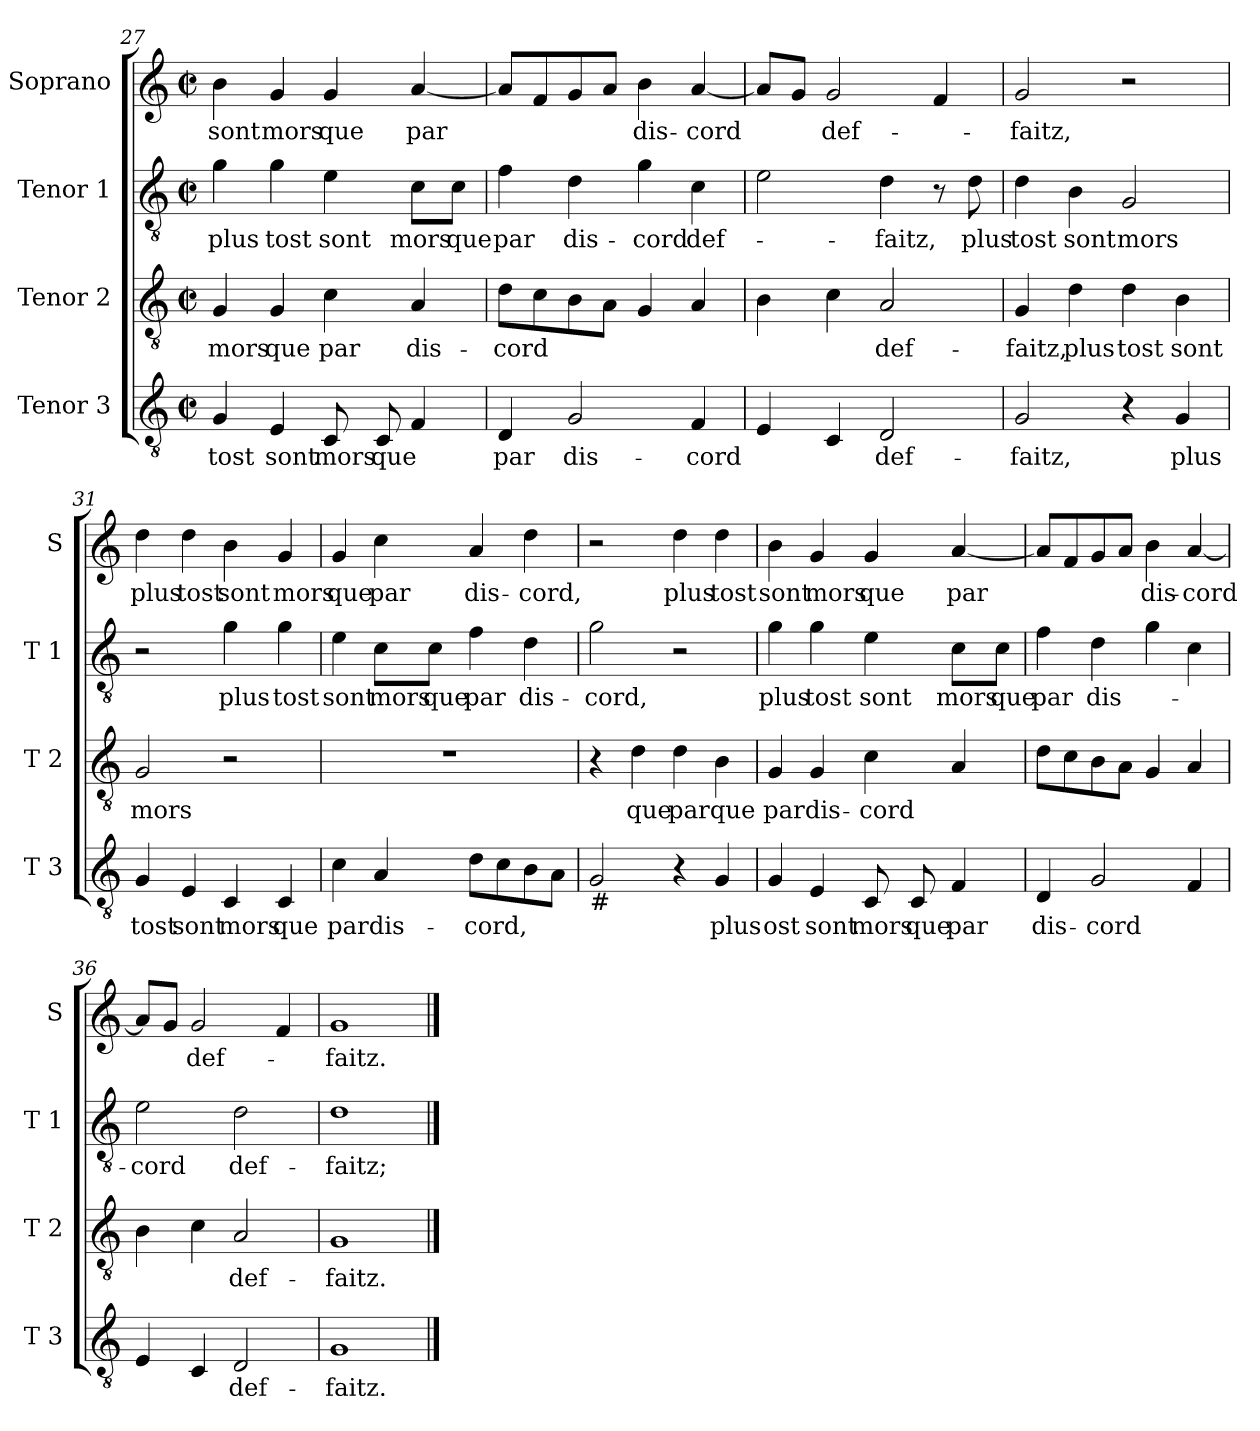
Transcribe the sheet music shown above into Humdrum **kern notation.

**kern	**text	**kern	**text	**kern	**text	**kern	**text
*part4	*part4	*part3	*part3	*part2	*part2	*part1	*part1
*staff4	*staff4	*staff3	*staff3	*staff2	*staff2	*staff1	*staff1
*I"Tenor 3	*	*I"Tenor 2	*	*I"Tenor 1	*	*I"Soprano	*
*I'T 3	*	*I'T 2	*	*I'T 1	*	*I'S	*
*clefGv2	*	*clefGv2	*	*clefGv2	*	*clefG2	*
*k[]	*	*k[]	*	*k[]	*	*k[]	*
*C:	*	*C:	*	*C:	*	*C:	*
*M2/2	*	*M2/2	*	*M2/2	*	*M2/2	*
*met(c|)	*	*met(c|)	*	*met(c|)	*	*met(c|)	*
=27	=27	=27	=27	=27	=27	=27	=27
!	!LO:LY:b	!	!LO:LY:b	!	!LO:LY:b	!	!LO:LY:b
4G/	tost	4G/	mors	4g\	plus	4b\	sont
!	!LO:LY:b	!	!LO:LY:b	!	!LO:LY:b	!	!LO:LY:b
4E/	sont	4G/	que	4g\	tost	4g/	mors
!	!LO:LY:b	!	!LO:LY:b	!	!LO:LY:b	!	!LO:LY:b
8C/	mors	4c\	par	4e\	sont	4g/	que
!	!LO:LY:b	!	!	!	!	!	!
8C/	que	.	.	.	.	.	.
!	!	!	!LO:LY:b	!	!LO:LY:b	!	!LO:LY:b
4F/	.	4A/	dis-	8c\L	mors	[4a/	par
!	!	!	!	!	!LO:LY:b	!	!
.	.	.	.	8c\J	que	.	.
=28	=28	=28	=28	=28	=28	=28	=28
!	!LO:LY:b	!	!LO:LY:b	!	!LO:LY:b	!	!
4D/	par	8d\L	-cord	4f\	par	8a/L]	.
.	.	8c\	.	.	.	8f/	.
!	!LO:LY:b	!	!	!	!LO:LY:b	!	!
2G/	dis-	8B\	.	4d\	dis-	8g/	.
.	.	8A\J	.	.	.	8a/J	.
!	!	!	!	!	!LO:LY:b	!	!LO:LY:b
.	.	4G/	.	4g\	-cord	4b\	dis-
!	!LO:LY:b	!	!	!	!LO:LY:b	!	!LO:LY:b
4F/	-cord	4A/	.	4c\	def-	[4a/	-cord
!!LO:LB:g=z
=29	=29	=29	=29	=29	=29	=29	=29
4E/	.	4B\	.	2e\	.	8a/L]	.
.	.	.	.	.	.	8g/J	.
!	!	!	!	!	!	!	!LO:LY:b
4C/	.	4c\	.	.	.	2g/	def-
!	!LO:LY:b	!	!LO:LY:b	!	!LO:LY:b	!	!
2D/	def-	2A/	def-	4d\	-faitz,	.	.
.	.	.	.	8r	.	4f/	.
!	!	!	!	!	!LO:LY:b	!	!
.	.	.	.	8d\	plus	.	.
=30	=30	=30	=30	=30	=30	=30	=30
!	!LO:LY:b	!	!LO:LY:b	!	!LO:LY:b	!	!LO:LY:b
2G/	-faitz,	4G/	-faitz,	4d\	tost	2g/	-faitz,
!	!	!	!LO:LY:b	!	!LO:LY:b	!	!
.	.	4d\	plus	4B\	sont	.	.
!	!	!	!LO:LY:b	!	!LO:LY:b	!	!
4r	.	4d\	tost	2G/	mors	2r	.
!	!LO:LY:b	!	!LO:LY:b	!	!	!	!
4G/	plus	4B\	sont	.	.	.	.
=31	=31	=31	=31	=31	=31	=31	=31
!	!LO:LY:b	!	!LO:LY:b	!	!	!	!LO:LY:b
4G/	tost	2G/	mors	2r	.	4dd\	plus
!	!LO:LY:b	!	!	!	!	!	!LO:LY:b
4E/	sont	.	.	.	.	4dd\	tost
!	!LO:LY:b	!	!	!	!LO:LY:b	!	!LO:LY:b
4C/	mors	2r	.	4g\	plus	4b\	sont
!	!LO:LY:b	!	!	!	!LO:LY:b	!	!LO:LY:b
4C/	que	.	.	4g\	tost	4g/	mors
=32	=32	=32	=32	=32	=32	=32	=32
!	!LO:LY:b	!	!	!	!LO:LY:b	!	!LO:LY:b
4c\	par	1r	.	4e\	sont	4g/	que
!	!LO:LY:b	!	!	!	!LO:LY:b	!	!LO:LY:b
4A/	dis-	.	.	8c\L	mors	4cc\	par
!	!	!	!	!	!LO:LY:b	!	!
.	.	.	.	8c\J	que	.	.
!	!LO:LY:b	!	!	!	!LO:LY:b	!	!LO:LY:b
8d\L	-cord,	.	.	4f\	par	4a/	dis-
8c\	.	.	.	.	.	.	.
!	!	!	!	!	!LO:LY:b	!	!LO:LY:b
8B\	.	.	.	4d\	dis-	4dd\	-cord,
8A\J	.	.	.	.	.	.	.
=33	=33	=33	=33	=33	=33	=33	=33
!LO:TX:b:t=#	!	!	!	!	!	!	!
!	!	!	!	!	!LO:LY:b	!	!
2G/	.	4r	.	2g\	-cord,	2r	.
!	!	!	!LO:LY:b	!	!	!	!
.	.	4d\	que	.	.	.	.
!	!	!	!LO:LY:b	!	!	!	!LO:LY:b
4r	.	4d\	par	2r	.	4dd\	plus
!	!LO:LY:b	!	!LO:LY:b	!	!	!	!LO:LY:b
4G/	plus	4B\	que	.	.	4dd\	tost
!!LO:LB:g=z
=34	=34	=34	=34	=34	=34	=34	=34
!	!LO:LY:b	!	!LO:LY:b	!	!LO:LY:b	!	!LO:LY:b
4G/	ost	4G/	par	4g\	plus	4b\	sont
!	!LO:LY:b	!	!LO:LY:b	!	!LO:LY:b	!	!LO:LY:b
4E/	sont	4G/	dis-	4g\	tost	4g/	mors
!	!LO:LY:b	!	!LO:LY:b	!	!LO:LY:b	!	!LO:LY:b
8C/	mors	4c\	-cord	4e\	sont	4g/	que
!	!LO:LY:b	!	!	!	!	!	!
8C/	que	.	.	.	.	.	.
!	!LO:LY:b	!	!	!	!LO:LY:b	!	!LO:LY:b
4F/	par	4A/	.	8c\L	mors	[4a/	par
!	!	!	!	!	!LO:LY:b	!	!
.	.	.	.	8c\J	que	.	.
=35	=35	=35	=35	=35	=35	=35	=35
!	!LO:LY:b	!	!	!	!LO:LY:b	!	!
4D/	dis-	8d\L	.	4f\	par	8a/L]	.
.	.	8c\	.	.	.	8f/	.
!	!LO:LY:b	!	!	!	!LO:LY:b	!	!
2G/	-cord	8B\	.	4d\	dis-	8g/	.
.	.	8A\J	.	.	.	8a/J	.
!	!	!	!	!	!	!	!LO:LY:b
.	.	4G/	.	4g\	.	4b\	dis-
!	!	!	!	!	!	!	!LO:LY:b
4F/	.	4A/	.	4c\	.	[4a/	-cord
=36	=36	=36	=36	=36	=36	=36	=36
!	!	!	!	!	!LO:LY:b	!	!
4E/	.	4B\	.	2e\	-cord	8a/L]	.
.	.	.	.	.	.	8g/J	.
!	!	!	!	!	!	!	!LO:LY:b
4C/	.	4c\	.	.	.	2g/	def-
!	!LO:LY:b	!	!LO:LY:b	!	!LO:LY:b	!	!
2D/	def-	2A/	def-	2d\	def-	.	.
.	.	.	.	.	.	4f/	.
=37	=37	=37	=37	=37	=37	=37	=37
!	!LO:LY:b	!	!LO:LY:b	!	!LO:LY:b	!	!LO:LY:b
1G	-faitz.	1G	-faitz.	1d	-faitz;	1g	-faitz.
==	==	==	==	==	==	==	==
*-	*-	*-	*-	*-	*-	*-	*-
